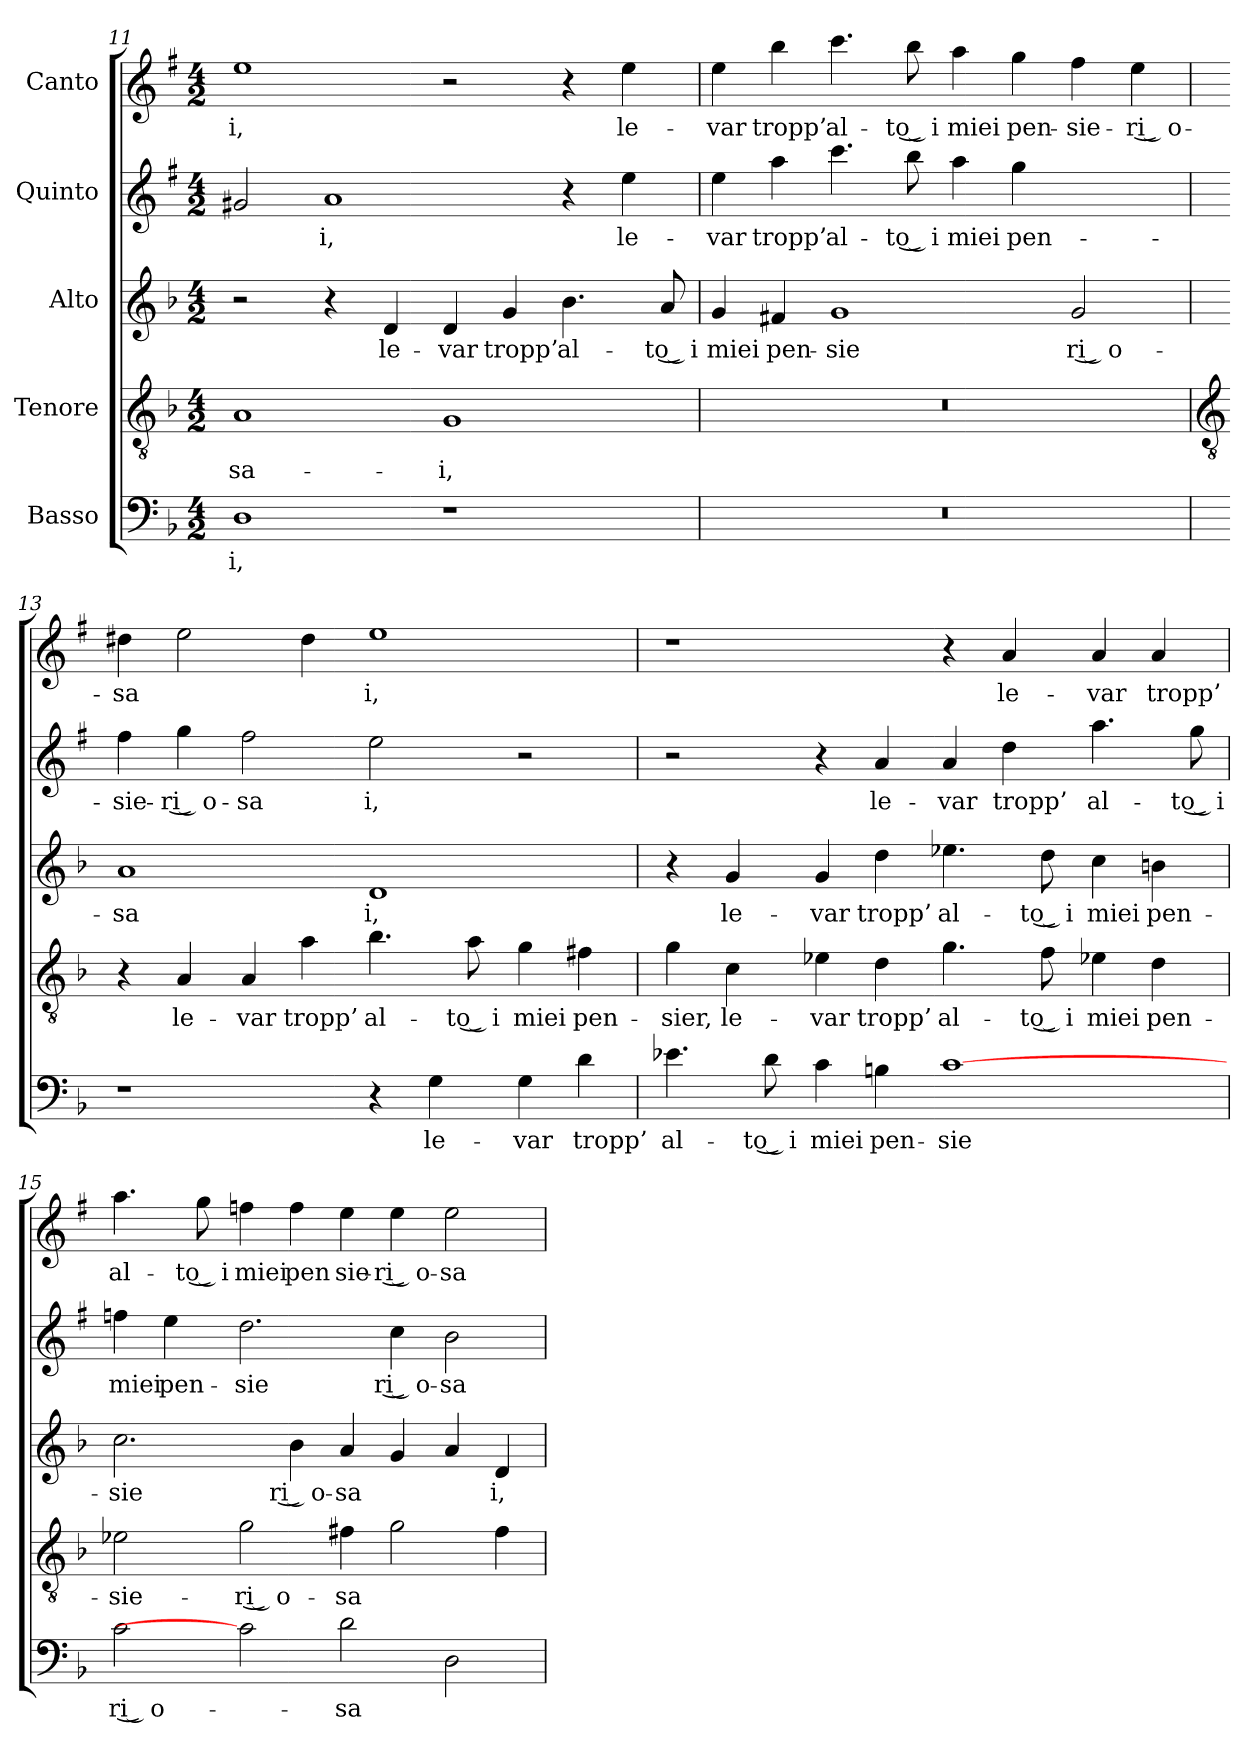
**kern	**text	**kern	**text	**kern	**text	**kern	**text	**kern	**text
*part5	*part5	*part4	*part4	*part3	*part3	*part2	*part2	*part1	*part1
*staff5	*staff5	*staff4	*staff4	*staff3	*staff3	*staff2	*staff2	*staff1	*staff1
*I"Basso	*	*I"Tenore	*	*I"Alto	*	*I"Quinto	*	*I"Canto	*
*clefF4	*	*clefGv2	*	*clefG2	*	*clefG2	*	*clefG2	*
*	*	*	*	*	*	*ITrd1c2	*	*ITrd1c2	*
*k[b-]	*	*k[b-]	*	*k[b-]	*	*k[b-]	*	*k[b-]	*
*F:	*	*F:	*	*F:	*	*F:	*	*F:	*
*M4/2	*	*M4/2	*	*M4/2	*	*M4/2	*	*M4/2	*
=11	=11	=11	=11	=11	=11	=11	=11	=11	=11
!	!LO:LY:b	!	!LO:LY:b	!	!	!	!	!	!LO:LY:b
1D	-i,	1A	-sa-	2r	.	2f#	.	1dd	i,
!	!	!	!	!	!	!	!LO:LY:b	!	!
.	.	.	.	4r	.	1g	i,	.	.
!	!	!	!	!	!LO:LY:b	!	!	!	!
.	.	.	.	4d	le-	.	.	.	.
!	!	!	!LO:LY:b	!	!LO:LY:b	!	!	!	!
1r	.	1G	-i,	4d	-var	.	.	2r	.
!	!	!	!	!	!LO:LY:b	!	!	!	!
.	.	.	.	4g	tropp’	.	.	.	.
!	!	!	!	!	!LO:LY:b	!	!	!	!
.	.	.	.	4.b-	al-	4r	.	4r	.
!	!	!	!	!	!	!	!LO:LY:b	!	!LO:LY:b
.	.	.	.	.	.	4dd	le-	4dd	le-
!	!	!	!	!	!LO:LY:b	!	!	!	!
.	.	.	.	8a	-to͜ i	.	.	.	.
=12	=12	=12	=12	=12	=12	=12	=12	=12	=12
!	!	!	!	!	!LO:LY:b	!	!LO:LY:b	!	!LO:LY:b
0r	.	0r	.	4g	miei	4dd	-var	4dd	-var
!	!	!	!	!	!LO:LY:b	!	!LO:LY:b	!	!LO:LY:b
.	.	.	.	4f#X	pen-	4gg	tropp’	4aa	tropp’
!	!	!	!	!	!LO:LY:b	!	!LO:LY:b	!	!LO:LY:b
.	.	.	.	1g	-sie	4.bb-	al-	4.bb-	al-
!	!	!	!	!	!	!	!LO:LY:b	!	!LO:LY:b
.	.	.	.	.	.	8aa	-to͜ i	8aa	-to͜ i
!	!	!	!	!	!	!	!LO:LY:b	!	!LO:LY:b
.	.	.	.	.	.	4gg	miei	4gg	miei
!	!	!	!	!	!	!	!LO:LY:b	!	!LO:LY:b
.	.	.	.	.	.	4ff	pen-	4ff	pen-
!	!	!	!	!	!LO:LY:b	!	!	!	!LO:LY:b
.	.	.	.	2g	ri͜ o-	2ryy	.	4ee	-sie-
!	!	!	!	!	!	!	!	!	!LO:LY:b
.	.	.	.	.	.	.	.	4dd	-ri͜ o-
!!LO:LB:g=z
=13	=13	=13	=13	=13	=13	=13	=13	=13	=13
*	*	*clefGv2	*	*	*	*	*	*	*
!	!	!	!	!	!LO:LY:b	!	!LO:LY:b	!	!LO:LY:b
1r	.	4r	.	1a	-sa	4ee	-sie-	4cc#X	-sa
!	!	!	!LO:LY:b	!	!	!	!LO:LY:b	!	!
.	.	4A	le-	.	.	4ff	-ri͜ o-	2dd	.
!	!	!	!LO:LY:b	!	!	!	!LO:LY:b	!	!
.	.	4A	-var	.	.	2ee	-sa	.	.
!	!	!	!LO:LY:b	!	!	!	!	!	!
.	.	4a	tropp’	.	.	.	.	4cc#	.
!	!	!	!LO:LY:b	!	!LO:LY:b	!	!LO:LY:b	!	!LO:LY:b
4r	.	4.b-	al-	1d	i,	2dd	i,	1dd	i,
!	!LO:LY:b	!	!	!	!	!	!	!	!
4G	le-	.	.	.	.	.	.	.	.
!	!	!	!LO:LY:b	!	!	!	!	!	!
.	.	8a	-to͜ i	.	.	.	.	.	.
!	!LO:LY:b	!	!LO:LY:b	!	!	!	!	!	!
4G	-var	4g	miei	.	.	2r	.	.	.
!	!LO:LY:b	!	!LO:LY:b	!	!	!	!	!	!
4d	tropp’	4f#X	pen-	.	.	.	.	.	.
=14	=14	=14	=14	=14	=14	=14	=14	=14	=14
!	!LO:LY:b	!	!LO:LY:b	!	!	!	!	!	!
4.e-X	al-	4g	-sier,	4r	.	2r	.	1r	.
!	!	!	!LO:LY:b	!	!LO:LY:b	!	!	!	!
.	.	4c	le-	4g	le-	.	.	.	.
!	!LO:LY:b	!	!	!	!	!	!	!	!
8d	-to͜ i	.	.	.	.	.	.	.	.
!	!LO:LY:b	!	!LO:LY:b	!	!LO:LY:b	!	!	!	!
4c	miei	4e-X	-var	4g	-var	4r	.	.	.
!	!LO:LY:b	!	!LO:LY:b	!	!LO:LY:b	!	!LO:LY:b	!	!
4Bn	pen-	4d	tropp’	4dd	tropp’	4g	le-	.	.
!	!LO:LY:b	!	!LO:LY:b	!	!LO:LY:b	!	!LO:LY:b	!	!
[1c	-sie	4.g	al-	4.ee-X	al-	4g	-var	4r	.
!	!	!	!	!	!	!	!LO:LY:b	!	!LO:LY:b
.	.	.	.	.	.	4cc	tropp’	4g	le-
!	!	!	!LO:LY:b	!	!LO:LY:b	!	!	!	!
.	.	8f	-to͜ i	8dd	-to͜ i	.	.	.	.
!	!	!	!LO:LY:b	!	!LO:LY:b	!	!LO:LY:b	!	!LO:LY:b
.	.	4e-X	miei	4cc	miei	4.gg	al-	4g	-var
!	!	!	!LO:LY:b	!	!LO:LY:b	!	!	!	!LO:LY:b
.	.	4d	pen-	4bn	pen-	.	.	4g	tropp’
!	!	!	!	!	!	!	!LO:LY:b	!	!
.	.	.	.	.	.	8ff	-to͜ i	.	.
=15	=15	=15	=15	=15	=15	=15	=15	=15	=15
!	!LO:LY:b	!	!LO:LY:b	!	!LO:LY:b	!	!LO:LY:b	!	!LO:LY:b
2c	ri͜ o-	2e-X	-sie-	2.cc	-sie	4ee-X	miei	4.gg	al-
!	!	!	!	!	!	!	!LO:LY:b	!	!
.	.	.	.	.	.	4dd	pen-	.	.
!	!	!	!	!	!	!	!	!	!LO:LY:b
.	.	.	.	.	.	.	.	8ff	-to͜ i
!	!	!	!LO:LY:b	!	!	!	!LO:LY:b	!	!LO:LY:b
2c]	.	2g	-ri͜ o-	.	.	2.cc	-sie	4ee-X	miei
!	!	!	!	!	!LO:LY:b	!	!	!	!LO:LY:b
.	.	.	.	4b-	ri͜ o-	.	.	4ee-	pen
!	!LO:LY:b	!	!LO:LY:b	!	!LO:LY:b	!	!	!	!LO:LY:b
2d	-sa	4f#X	-sa	4a	-sa	.	.	4dd	sie-
!	!	!	!	!	!	!	!LO:LY:b	!	!LO:LY:b
.	.	2g	.	4g	.	4b-	ri͜ o-	4dd	-ri͜ o-
!	!	!	!	!	!	!	!LO:LY:b	!	!LO:LY:b
2D	.	.	.	4a	.	2a	-sa-	2dd	-sa-
!	!	!	!	!	!LO:LY:b	!	!	!	!
.	.	4f#	.	4d	i,	.	.	.	.
=	=	=	=	=	=	=	=	=	=
*-	*-	*-	*-	*-	*-	*-	*-	*-	*-
